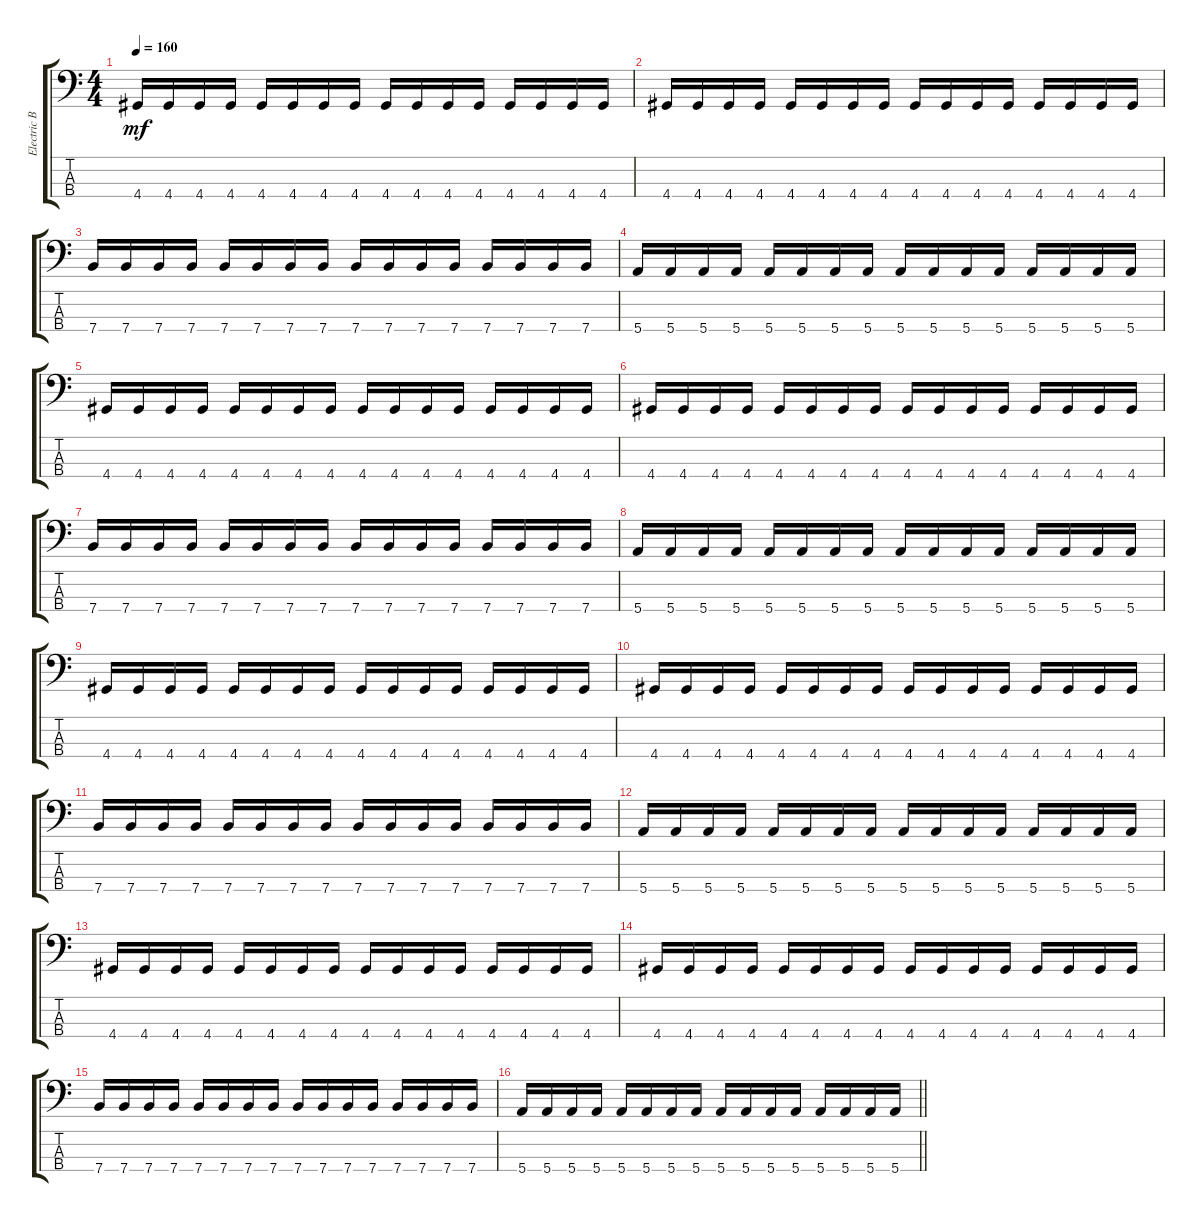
\track ("Electric Bass" "Electric B") {solo instrument electricbasspick}
\staff {score tabs}
\tuning (G2 D2 A1 E1) {hide}
\ts (4 4)
\tempo 160
\clef f4
\ks c
4.4.16{dy mf} 4.4.16 4.4.16 4.4.16 4.4.16 4.4.16 4.4.16 4.4.16 4.4.16 4.4.16 4.4.16 4.4.16 4.4.16 4.4.16 4.4.16 4.4.16 |
4.4.16 4.4.16 4.4.16 4.4.16 4.4.16 4.4.16 4.4.16 4.4.16 4.4.16 4.4.16 4.4.16 4.4.16 4.4.16 4.4.16 4.4.16 4.4.16 |
7.4.16 7.4.16 7.4.16 7.4.16 7.4.16 7.4.16 7.4.16 7.4.16 7.4.16 7.4.16 7.4.16 7.4.16 7.4.16 7.4.16 7.4.16 7.4.16 |
5.4.16 5.4.16 5.4.16 5.4.16 5.4.16 5.4.16 5.4.16 5.4.16 5.4.16 5.4.16 5.4.16 5.4.16 5.4.16 5.4.16 5.4.16 5.4.16 |
4.4.16 4.4.16 4.4.16 4.4.16 4.4.16 4.4.16 4.4.16 4.4.16 4.4.16 4.4.16 4.4.16 4.4.16 4.4.16 4.4.16 4.4.16 4.4.16 |
4.4.16 4.4.16 4.4.16 4.4.16 4.4.16 4.4.16 4.4.16 4.4.16 4.4.16 4.4.16 4.4.16 4.4.16 4.4.16 4.4.16 4.4.16 4.4.16 |
7.4.16 7.4.16 7.4.16 7.4.16 7.4.16 7.4.16 7.4.16 7.4.16 7.4.16 7.4.16 7.4.16 7.4.16 7.4.16 7.4.16 7.4.16 7.4.16 |
5.4.16 5.4.16 5.4.16 5.4.16 5.4.16 5.4.16 5.4.16 5.4.16 5.4.16 5.4.16 5.4.16 5.4.16 5.4.16 5.4.16 5.4.16 5.4.16 |
4.4.16 4.4.16 4.4.16 4.4.16 4.4.16 4.4.16 4.4.16 4.4.16 4.4.16 4.4.16 4.4.16 4.4.16 4.4.16 4.4.16 4.4.16 4.4.16 |
4.4.16 4.4.16 4.4.16 4.4.16 4.4.16 4.4.16 4.4.16 4.4.16 4.4.16 4.4.16 4.4.16 4.4.16 4.4.16 4.4.16 4.4.16 4.4.16 |
7.4.16 7.4.16 7.4.16 7.4.16 7.4.16 7.4.16 7.4.16 7.4.16 7.4.16 7.4.16 7.4.16 7.4.16 7.4.16 7.4.16 7.4.16 7.4.16 |
5.4.16 5.4.16 5.4.16 5.4.16 5.4.16 5.4.16 5.4.16 5.4.16 5.4.16 5.4.16 5.4.16 5.4.16 5.4.16 5.4.16 5.4.16 5.4.16 |
4.4.16 4.4.16 4.4.16 4.4.16 4.4.16 4.4.16 4.4.16 4.4.16 4.4.16 4.4.16 4.4.16 4.4.16 4.4.16 4.4.16 4.4.16 4.4.16 |
4.4.16 4.4.16 4.4.16 4.4.16 4.4.16 4.4.16 4.4.16 4.4.16 4.4.16 4.4.16 4.4.16 4.4.16 4.4.16 4.4.16 4.4.16 4.4.16 |
7.4.16 7.4.16 7.4.16 7.4.16 7.4.16 7.4.16 7.4.16 7.4.16 7.4.16 7.4.16 7.4.16 7.4.16 7.4.16 7.4.16 7.4.16 7.4.16 |
\barLineRight lightlight
5.4.16 5.4.16 5.4.16 5.4.16 5.4.16 5.4.16 5.4.16 5.4.16 5.4.16 5.4.16 5.4.16 5.4.16 5.4.16 5.4.16 5.4.16 5.4.16
